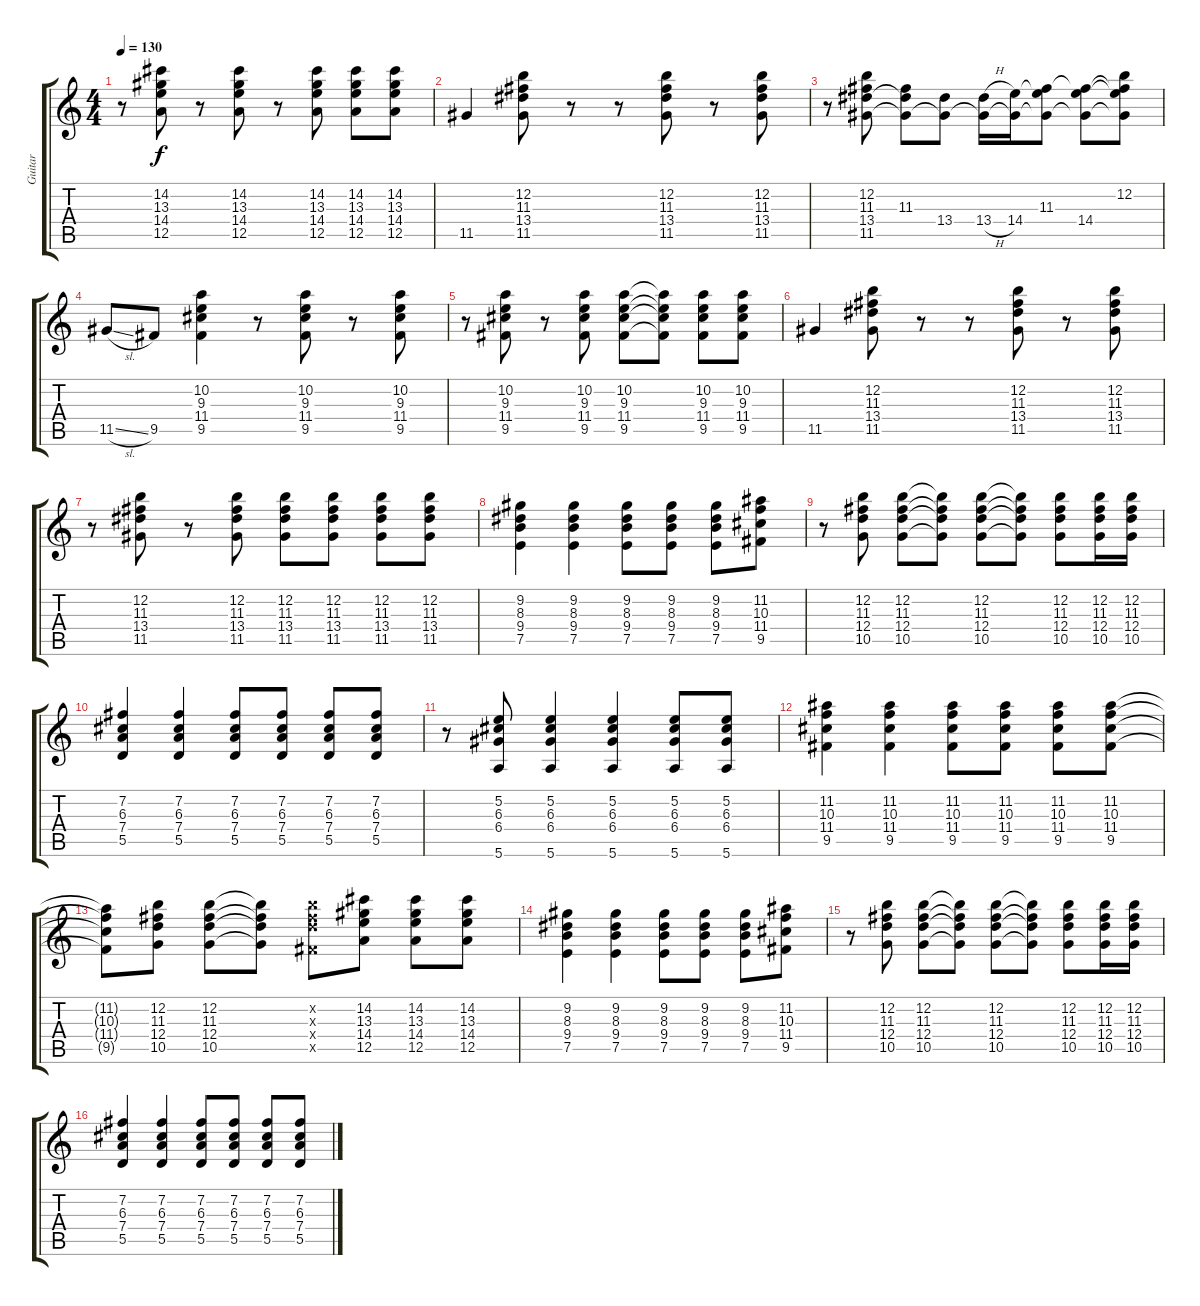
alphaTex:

\track ("Guitar" "Guitar") {instrument electricguitarjazz}
\staff {score tabs}
\tuning (E4 B3 G3 D3 A2 E2) {hide}
\ts (4 4)
\tempo 130
\clef g2
\ks c
r.8{dy f} (14.2 13.3 14.4 12.5).8 r.8 (14.2 13.3 14.4 12.5).8 r.8 (14.2 13.3 14.4 12.5).8 (14.2 13.3 14.4 12.5).8 (14.2 13.3 14.4 12.5).8 |
11.5.4 (12.2 11.3 13.4 11.5).8 r.8 r.8 (12.2 11.3 13.4 11.5).8 r.8 (12.2 11.3 13.4 11.5).8 |
r.8 (12.2 11.3 13.4 11.5).8 (11.3 13.4{t} 11.5{t}).8 (13.4 11.5{t}).8 (13.4{h} 11.5{t}).16 (14.4 11.5{t}).16 (11.3 14.4{t} 11.5{t}).8 (11.3{t} 14.4 11.5{t}).8 (12.2 11.3{t} 14.4{t} 11.5{t}).8 |
11.5{sl}.8 9.5.8 (10.2 9.3 11.4 9.5).4 r.8 (10.2 9.3 11.4 9.5).8 r.8 (10.2 9.3 11.4 9.5).8 |
r.8 (10.2 9.3 11.4 9.5).8 r.8 (10.2 9.3 11.4 9.5).8 (10.2 9.3 11.4 9.5).8 (10.2{t} 9.3{t} 11.4{t} 9.5{t}).8 (10.2 9.3 11.4 9.5).8 (10.2 9.3 11.4 9.5).8 |
11.5.4 (12.2 11.3 13.4 11.5).8 r.8 r.8 (12.2 11.3 13.4 11.5).8 r.8 (12.2 11.3 13.4 11.5).8 |
r.8 (12.2 11.3 13.4 11.5).8 r.8 (12.2 11.3 13.4 11.5).8 (12.2 11.3 13.4 11.5).8 (12.2 11.3 13.4 11.5).8 (12.2 11.3 13.4 11.5).8 (12.2 11.3 13.4 11.5).8 |
(9.2 8.3 9.4 7.5).4 (9.2 8.3 9.4 7.5).4 (9.2 8.3 9.4 7.5).8 (9.2 8.3 9.4 7.5).8 (9.2 8.3 9.4 7.5).8 (11.2 10.3 11.4 9.5).8 |
r.8 (12.2 11.3 12.4 10.5).8 (12.2 11.3 12.4 10.5).8 (12.2{t} 11.3{t} 12.4{t} 10.5{t}).8 (12.2 11.3 12.4 10.5).8 (12.2{t} 11.3{t} 12.4{t} 10.5{t}).8 (12.2 11.3 12.4 10.5).8 (12.2 11.3 12.4 10.5).16 (12.2 11.3 12.4 10.5).16 |
(7.2 6.3 7.4 5.5).4 (7.2 6.3 7.4 5.5).4 (7.2 6.3 7.4 5.5).8 (7.2 6.3 7.4 5.5).8 (7.2 6.3 7.4 5.5).8 (7.2 6.3 7.4 5.5).8 |
r.8 (5.2 6.3 6.4 5.6).8 (5.2 6.3 6.4 5.6).4 (5.2 6.3 6.4 5.6).4 (5.2 6.3 6.4 5.6).8 (5.2 6.3 6.4 5.6).8 |
(11.2 10.3 11.4 9.5).4 (11.2 10.3 11.4 9.5).4 (11.2 10.3 11.4 9.5).8 (11.2 10.3 11.4 9.5).8 (11.2 10.3 11.4 9.5).8 (11.2 10.3 11.4 9.5).8 |
(11.2{t} 10.3{t} 11.4{t} 9.5{t}).8 (12.2 11.3 12.4 10.5).8 (12.2 11.3 12.4 10.5).8 (12.2{t} 11.3{t} 12.4{t} 10.5{t}).8 (12.2{x} 11.3{x} 12.4{x} 9.5{x}).8 (14.2 13.3 14.4 12.5).8 (14.2 13.3 14.4 12.5).8 (14.2 13.3 14.4 12.5).8 |
(9.2 8.3 9.4 7.5).4 (9.2 8.3 9.4 7.5).4 (9.2 8.3 9.4 7.5).8 (9.2 8.3 9.4 7.5).8 (9.2 8.3 9.4 7.5).8 (11.2 10.3 11.4 9.5).8 |
r.8 (12.2 11.3 12.4 10.5).8 (12.2 11.3 12.4 10.5).8 (12.2{t} 11.3{t} 12.4{t} 10.5{t}).8 (12.2 11.3 12.4 10.5).8 (12.2{t} 11.3{t} 12.4{t} 10.5{t}).8 (12.2 11.3 12.4 10.5).8 (12.2 11.3 12.4 10.5).16 (12.2 11.3 12.4 10.5).16 |
(7.2 6.3 7.4 5.5).4 (7.2 6.3 7.4 5.5).4 (7.2 6.3 7.4 5.5).8 (7.2 6.3 7.4 5.5).8 (7.2 6.3 7.4 5.5).8 (7.2 6.3 7.4 5.5).8
